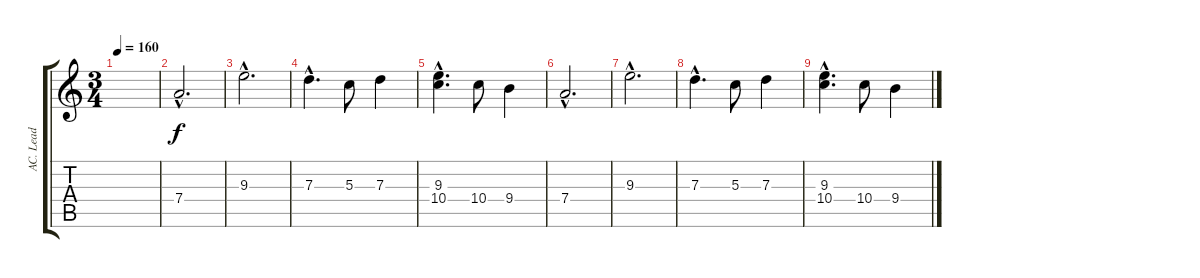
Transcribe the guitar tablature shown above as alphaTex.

\track ("AC. Lead" "AC. Lead") {instrument acousticguitarsteel}
\staff {score tabs}
\tuning (E4 B3 G3 D3 A2 E2) {hide}
\ts (3 4)
\tempo 160
\clef g2
\ks c
|
7.4{hac}.2{d volume 14 instrument acousticguitarsteel} |
9.3{hac}.2{d} |
7.3{hac}.4{d} 5.3.8 7.3.4 |
(9.3{hac} 10.4{hac}).4{d} 10.4.8 9.4.4 |
7.4{hac}.2{d} |
9.3{hac}.2{d} |
7.3{hac}.4{d} 5.3.8 7.3.4 |
(9.3{hac} 10.4{hac}).4{d} 10.4.8 9.4.4
